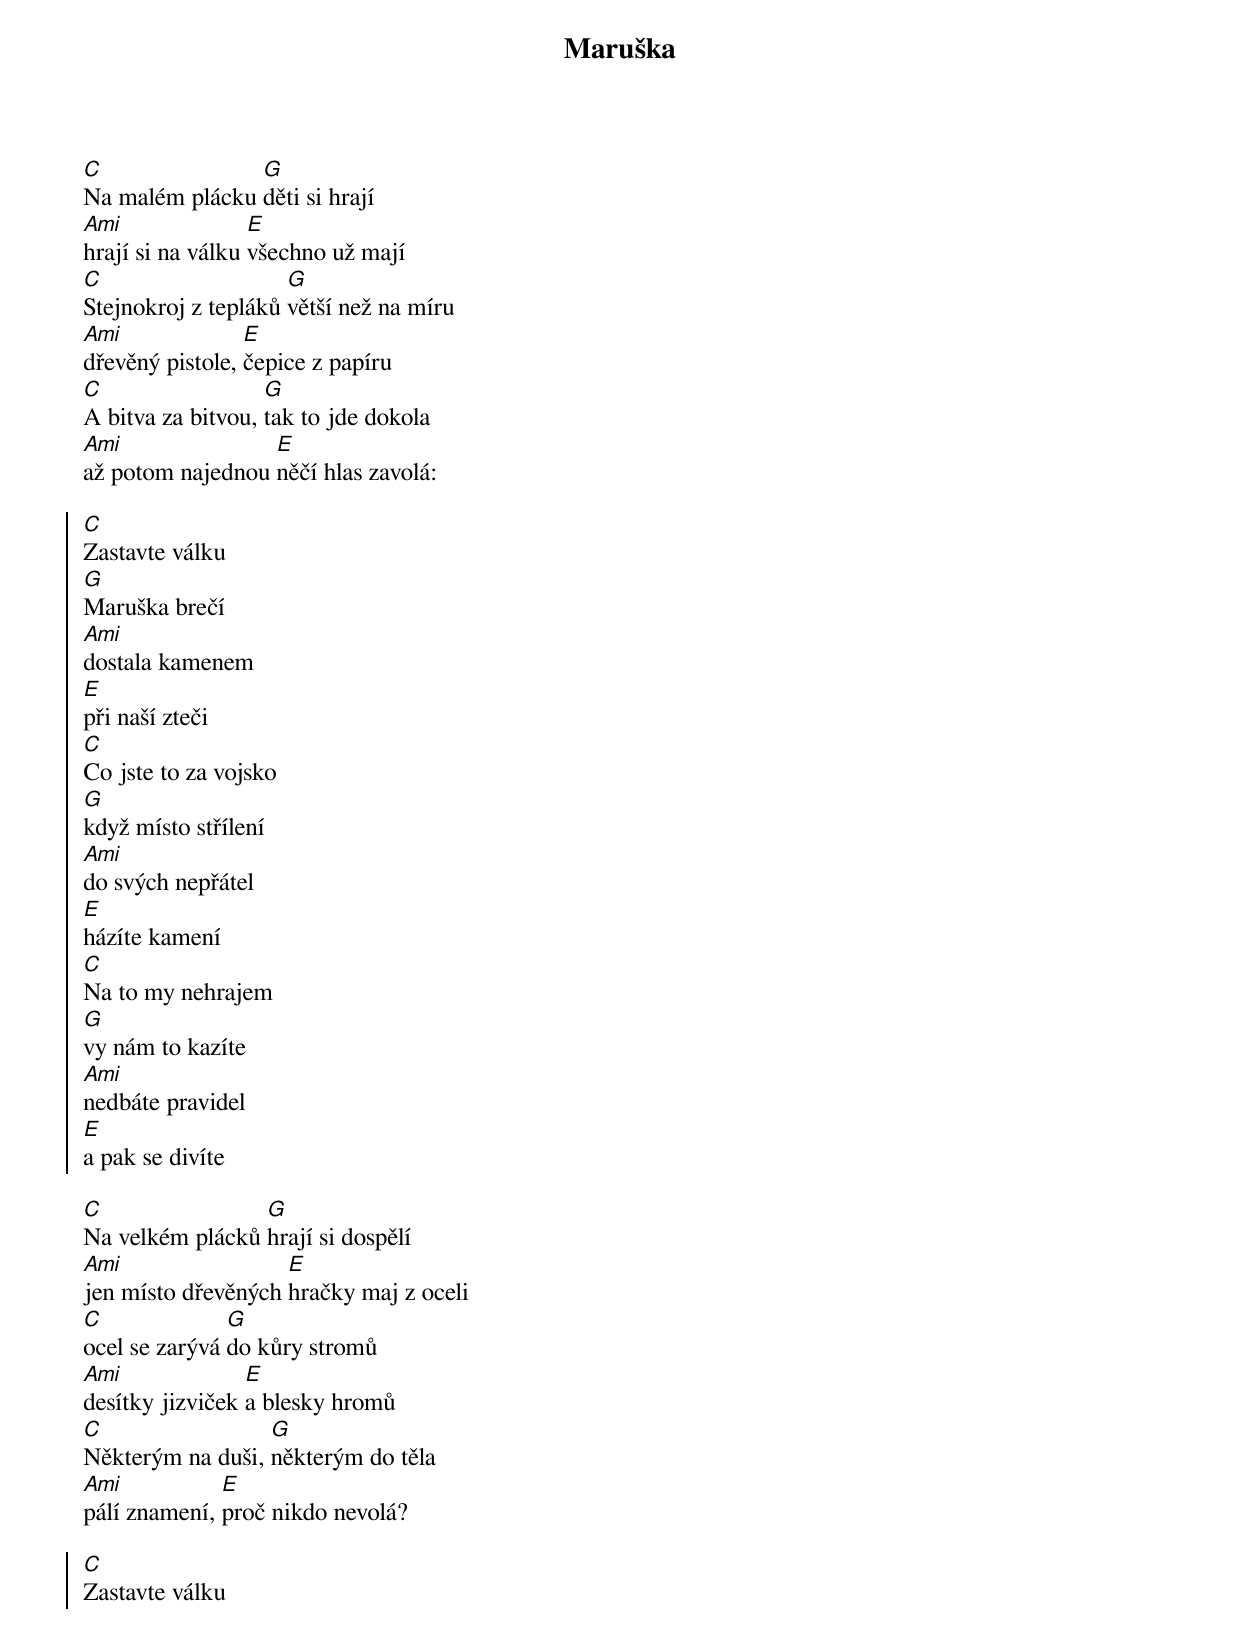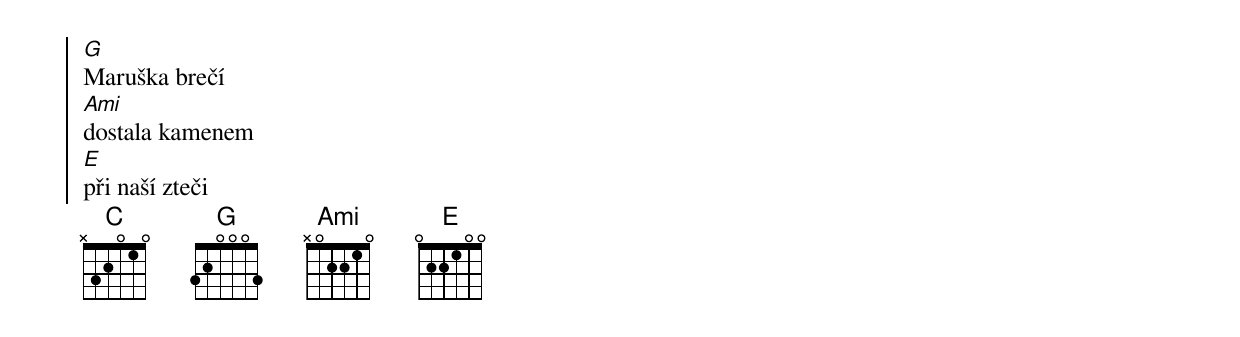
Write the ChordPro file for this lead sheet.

{title: Maruška}
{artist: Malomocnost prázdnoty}
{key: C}
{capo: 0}
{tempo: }
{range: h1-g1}
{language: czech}
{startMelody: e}
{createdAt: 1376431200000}
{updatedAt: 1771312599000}
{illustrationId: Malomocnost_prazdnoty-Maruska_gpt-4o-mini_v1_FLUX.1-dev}
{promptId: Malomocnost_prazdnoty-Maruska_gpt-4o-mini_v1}

{start_of_verse}
[C]Na malém plácku [G]děti si hrají
[Ami]hrají si na válku [E]všechno už mají
[C]Stejnokroj z tepláků [G]větší než na míru
[Ami]dřevěný pistole, [E]čepice z papíru
[C]A bitva za bitvou, [G]tak to jde dokola
[Ami]až potom najednou [E]něčí hlas zavolá:
{end_of_verse}

{start_of_chorus}
[C]Zastavte válku
[G]Maruška brečí
[Ami]dostala kamenem
[E]při naší zteči
[C]Co jste to za vojsko
[G]když místo střílení
[Ami]do svých nepřátel
[E]házíte kamení
[C]Na to my nehrajem
[G]vy nám to kazíte
[Ami]nedbáte pravidel
[E]a pak se divíte
{end_of_chorus}

{start_of_verse}
[C]Na velkém plácků [G]hrají si dospělí
[Ami]jen místo dřevěných [E]hračky maj z oceli
[C]ocel se zarývá [G]do kůry stromů
[Ami]desítky jizviček [E]a blesky hromů
[C]Některým na duši, [G]některým do těla
[Ami]pálí znamení, [E]proč nikdo nevolá?
{end_of_verse}

{start_of_chorus}
[C]Zastavte válku
[G]Maruška brečí
[Ami]dostala kamenem
[E]při naší zteči
{end_of_chorus}
